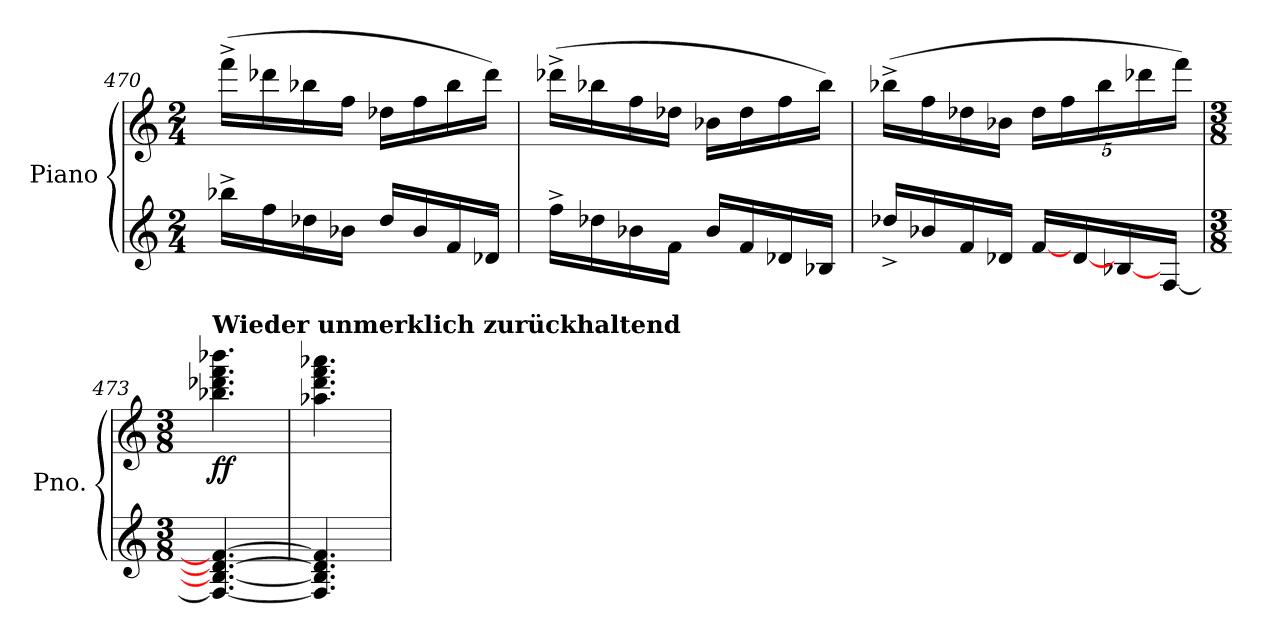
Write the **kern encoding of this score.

**kern	**kern	**dynam
*part1	*part1	*part1
*staff2	*staff1	*staff1/2
*I"Piano	*	*
*I'Pno.	*	*
*clefG2	*clefG2	*
*k[]	*k[]	*
*M2/4	*M2/4	*
=470	=470	=470
16bb-X^\LL	(>16fff^\LL	.
16ff\	16ddd-X\	.
16dd-X\	16bb-X\	.
16b-X\JJ	16ff\JJ	.
16dd-/LL	16dd-X\LL	.
16b-/	16ff\	.
16f/	16bb-\	.
16d-X/JJ	16ddd-\JJ)	.
!!LO:LB:g=z
=471	=471	=471
16ff^\LL	(>16ddd-X^\LL	.
16dd-X\	16bb-X\	.
16b-X\	16ff\	.
16f\JJ	16dd-X\JJ	.
16b-/LL	16b-X\LL	.
16f/	16dd-\	.
16d-X/	16ff\	.
16B-X/JJ	16bb-\JJ)	.
=472	=472	=472
16dd-X^/LL	(>16bb-X^\LL	.
16b-X/	16ff\	.
16f/	16dd-X\	.
16d-X/JJ	16b-X\JJ	.
*	*Xbrackettup	*
[16f/LL	20dd-\LL	.
.	20ff\	.
[16d-/	.	.
.	20bb-\	.
[16B-X/	.	.
.	20ddd-X\	.
[16F/JJ	.	.
.	20fff\JJ)	.
=473	=473	=473
*M3/8	*M3/8	*
!	!LO:TX:a:B:t=Wieder unmerklich zurückhaltend	!
!	!	!LO:DY:b
4.F/_ 4.B-/_ 4.d-/_ 4.f/_	4.bb-X\ 4.ddd-X\ 4.fff\ 4.bbb-X\	ff
=474	=474	=474
4.F/] 4.B-/] 4.d-/] 4.f/]	4.aa-X\ 4.ddd\ 4.fff\ 4.aaa-X\	.
=	=	=
*-	*-	*-
